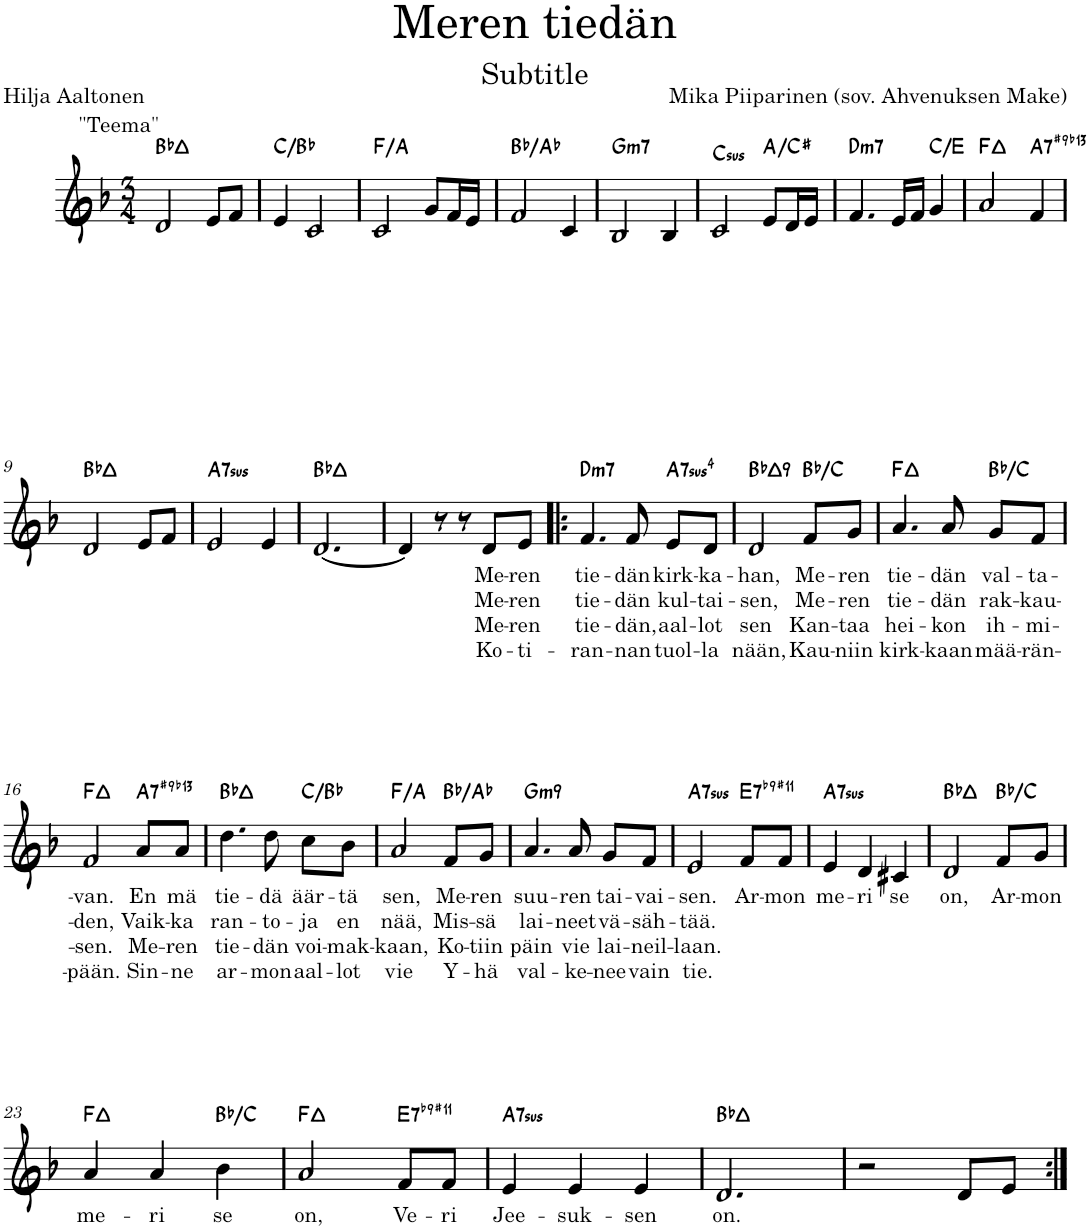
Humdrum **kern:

**kern	**text	**text	**text	**text	**harte
*part1	*part1	*part1	*part1	*part1	*part1
*staff1	*staff1	*staff1	*staff1	*staff1	*
*I"Piano	*	*	*	*	*
*I'Pno.	*	*	*	*	*
*clefG2	*	*	*	*	*
*k[b-]	*	*	*	*	*
*M3/4	*	*	*	*	*
=1	=1	=1	=1	=1	=1
!LO:TX:a:t="Teema"	!	!	!	!	!
2d/	.	.	.	.	Bb:maj
8e/L	.	.	.	.	.
8f/J	.	.	.	.	.
=2	=2	=2	=2	=2	=2
4e/	.	.	.	.	C:maj/b7
2c/	.	.	.	.	.
=3	=3	=3	=3	=3	=3
2c/	.	.	.	.	F:maj/3
8g/L	.	.	.	.	.
16f/L	.	.	.	.	.
16e/JJ	.	.	.	.	.
=4	=4	=4	=4	=4	=4
2f/	.	.	.	.	Bb:maj/b7
4c/	.	.	.	.	.
=5	=5	=5	=5	=5	=5
!	!	!	!	!	!LO:H:kt=m7
2B-/	.	.	.	.	G:min7
4B-/	.	.	.	.	.
=6	=6	=6	=6	=6	=6
!	!	!	!	!	!LO:H:kt=sus
2c/	.	.	.	.	C:sus4
8e/L	.	.	.	.	A:maj/3
16d/L	.	.	.	.	.
16e/JJ	.	.	.	.	.
=7	=7	=7	=7	=7	=7
!	!	!	!	!	!LO:H:kt=m7
4.f/	.	.	.	.	D:min7
16e/LL	.	.	.	.	.
16f/JJ	.	.	.	.	.
4g/	.	.	.	.	C:maj/3
=8	=8	=8	=8	=8	=8
2a/	.	.	.	.	F:maj
!	!	!	!	!	!LO:H:kt=7
4f/	.	.	.	.	A:7(#9,b13)
!!LO:LB:g=z
=9	=9	=9	=9	=9	=9
2d/	.	.	.	.	Bb:maj
8e/L	.	.	.	.	.
8f/J	.	.	.	.	.
=10	=10	=10	=10	=10	=10
!	!	!	!	!	!LO:H:kt=7sus
2e/	.	.	.	.	A:sus4(7)
4e/	.	.	.	.	.
=11	=11	=11	=11	=11	=11
[2.d/	.	.	.	.	Bb:maj
=12	=12	=12	=12	=12	=12
4d/]	.	.	.	.	.
8r	.	.	.	.	.
8r	.	.	.	.	.
!	!LO:LY:b	!LO:LY:b	!LO:LY:b	!LO:LY:b	!
8d/L	Me-	Me-	Me-	Ko-	.
!	!LO:LY:b	!LO:LY:b	!LO:LY:b	!LO:LY:b	!
8e/J	-ren	-ren	-ren	-ti-	.
=13!|:	=13!|:	=13!|:	=13!|:	=13!|:	=13!|:
!	!LO:LY:b	!LO:LY:b	!LO:LY:b	!LO:LY:b	!LO:H:kt=m7
4.f/	tie-	tie-	tie-	-ran-	D:min7
!	!LO:LY:b	!LO:LY:b	!LO:LY:b	!LO:LY:b	!
8f/	-dän	-dän	-dän,	-nan	.
!	!LO:LY:b	!LO:LY:b	!LO:LY:b	!LO:LY:b	!LO:H:kt=74
8e/L	kirk-	kul-	aal-	tuol-	A:sus4(7)
!	!LO:LY:b	!LO:LY:b	!LO:LY:b	!LO:LY:b	!
8d/J	-ka-	-tai-	-lot	-la	.
=14	=14	=14	=14	=14	=14
!	!LO:LY:b	!LO:LY:b	!LO:LY:b	!LO:LY:b	!LO:H:kt=9
2d/	-han,	-sen,	sen	nään,	Bb:maj9
!	!LO:LY:b	!LO:LY:b	!LO:LY:b	!LO:LY:b	!
8f/L	Me-	Me-	Kan-	Kau-	Bb:maj/2
!	!LO:LY:b	!LO:LY:b	!LO:LY:b	!LO:LY:b	!
8g/J	-ren	-ren	-taa	-niin	.
=15	=15	=15	=15	=15	=15
!	!LO:LY:b	!LO:LY:b	!LO:LY:b	!LO:LY:b	!
4.a/	tie-	tie-	hei-	kirk-	F:maj
!	!LO:LY:b	!LO:LY:b	!LO:LY:b	!LO:LY:b	!
8a/	-dän	-dän	-kon	-kaan	.
!	!LO:LY:b	!LO:LY:b	!LO:LY:b	!LO:LY:b	!
8g/L	val-	rak-	ih-	mää-	Bb:maj/2
!	!LO:LY:b	!LO:LY:b	!LO:LY:b	!LO:LY:b	!
8f/J	-ta-	-kau-	-mi-	-rän-	.
!!LO:LB:g=z
=16	=16	=16	=16	=16	=16
!	!LO:LY:b	!LO:LY:b	!LO:LY:b	!LO:LY:b	!
2f/	-van.	-den,	-sen.	-pään.	F:maj
!	!LO:LY:b	!LO:LY:b	!LO:LY:b	!LO:LY:b	!LO:H:kt=7
8a/L	En	Vaik-	Me-	Sin-	A:7(#9,b13)
!	!LO:LY:b	!LO:LY:b	!LO:LY:b	!LO:LY:b	!
8a/J	mä	-ka	-ren	-ne	.
=17	=17	=17	=17	=17	=17
!	!LO:LY:b	!LO:LY:b	!LO:LY:b	!LO:LY:b	!
4.dd\	tie-	ran-	tie-	ar-	Bb:maj
!	!LO:LY:b	!LO:LY:b	!LO:LY:b	!LO:LY:b	!
8dd\	-dä	-to-	-dän	-mon	.
!	!LO:LY:b	!LO:LY:b	!LO:LY:b	!LO:LY:b	!
8cc\L	äär-	-ja	voi-	aal-	C:maj/b7
!	!LO:LY:b	!LO:LY:b	!LO:LY:b	!LO:LY:b	!
8b-\J	-tä	en	-mak-	-lot	.
=18	=18	=18	=18	=18	=18
!	!LO:LY:b	!LO:LY:b	!LO:LY:b	!LO:LY:b	!
2a/	sen,	nää,	-kaan,	vie	F:maj/3
!	!LO:LY:b	!LO:LY:b	!LO:LY:b	!LO:LY:b	!
8f/L	Me-	Mis-	Ko-	Y-	Bb:maj/b7
!	!LO:LY:b	!LO:LY:b	!LO:LY:b	!LO:LY:b	!
8g/J	-ren	-sä	-tiin	-hä	.
=19	=19	=19	=19	=19	=19
!	!LO:LY:b	!LO:LY:b	!LO:LY:b	!LO:LY:b	!LO:H:kt=m9
4.a/	suu-	lai-	päin	val-	G:min9
!	!LO:LY:b	!LO:LY:b	!LO:LY:b	!LO:LY:b	!
8a/	-ren	-neet	vie	-ke-	.
!	!LO:LY:b	!LO:LY:b	!LO:LY:b	!LO:LY:b	!
8g/L	tai-	vä-	lai-	-nee	.
!	!LO:LY:b	!LO:LY:b	!LO:LY:b	!LO:LY:b	!
8f/J	-vai-	-säh-	-neil-	vain	.
=20	=20	=20	=20	=20	=20
!	!LO:LY:b	!LO:LY:b	!LO:LY:b	!LO:LY:b	!LO:H:kt=7sus
2e/	-sen.	-tää.	-laan.	tie.	A:sus4(7)
!	!LO:LY:b	!	!	!	!LO:H:kt=7
8f/L	Ar-	.	.	.	E:7(b9,#11)
!	!LO:LY:b	!	!	!	!
8f/J	-mon	.	.	.	.
=21	=21	=21	=21	=21	=21
!	!LO:LY:b	!	!	!	!LO:H:kt=7sus
4e/	me-	.	.	.	A:sus4(7)
!	!LO:LY:b	!	!	!	!
4d/	-ri	.	.	.	.
!	!LO:LY:b	!	!	!	!
4c#X/	se	.	.	.	.
=22	=22	=22	=22	=22	=22
!	!LO:LY:b	!	!	!	!
2d/	on,	.	.	.	Bb:maj
!	!LO:LY:b	!	!	!	!
8f/L	Ar-	.	.	.	Bb:maj/2
!	!LO:LY:b	!	!	!	!
8g/J	-mon	.	.	.	.
!!LO:LB:g=z
=23	=23	=23	=23	=23	=23
!	!LO:LY:b	!	!	!	!
4a/	me-	.	.	.	F:maj
!	!LO:LY:b	!	!	!	!
4a/	-ri	.	.	.	.
!	!LO:LY:b	!	!	!	!
4b-\	se	.	.	.	Bb:maj/2
=24	=24	=24	=24	=24	=24
!	!LO:LY:b	!	!	!	!
2a/	on,	.	.	.	F:maj
!	!LO:LY:b	!	!	!	!LO:H:kt=7
8f/L	Ve-	.	.	.	E:7(b9,#11)
!	!LO:LY:b	!	!	!	!
8f/J	-ri	.	.	.	.
=25	=25	=25	=25	=25	=25
!	!LO:LY:b	!	!	!	!LO:H:kt=7sus
4e/	Jee-	.	.	.	A:sus4(7)
!	!LO:LY:b	!	!	!	!
4e/	-suk-	.	.	.	.
!	!LO:LY:b	!	!	!	!
4e/	-sen	.	.	.	.
=26	=26	=26	=26	=26	=26
!	!LO:LY:b	!	!	!	!
2.d/	on.	.	.	.	Bb:maj
=27	=27	=27	=27	=27	=27
2r	.	.	.	.	.
8d/L	.	.	.	.	.
8e/J	.	.	.	.	.
=:|!	=:|!	=:|!	=:|!	=:|!	=:|!
*-	*-	*-	*-	*-	*-
